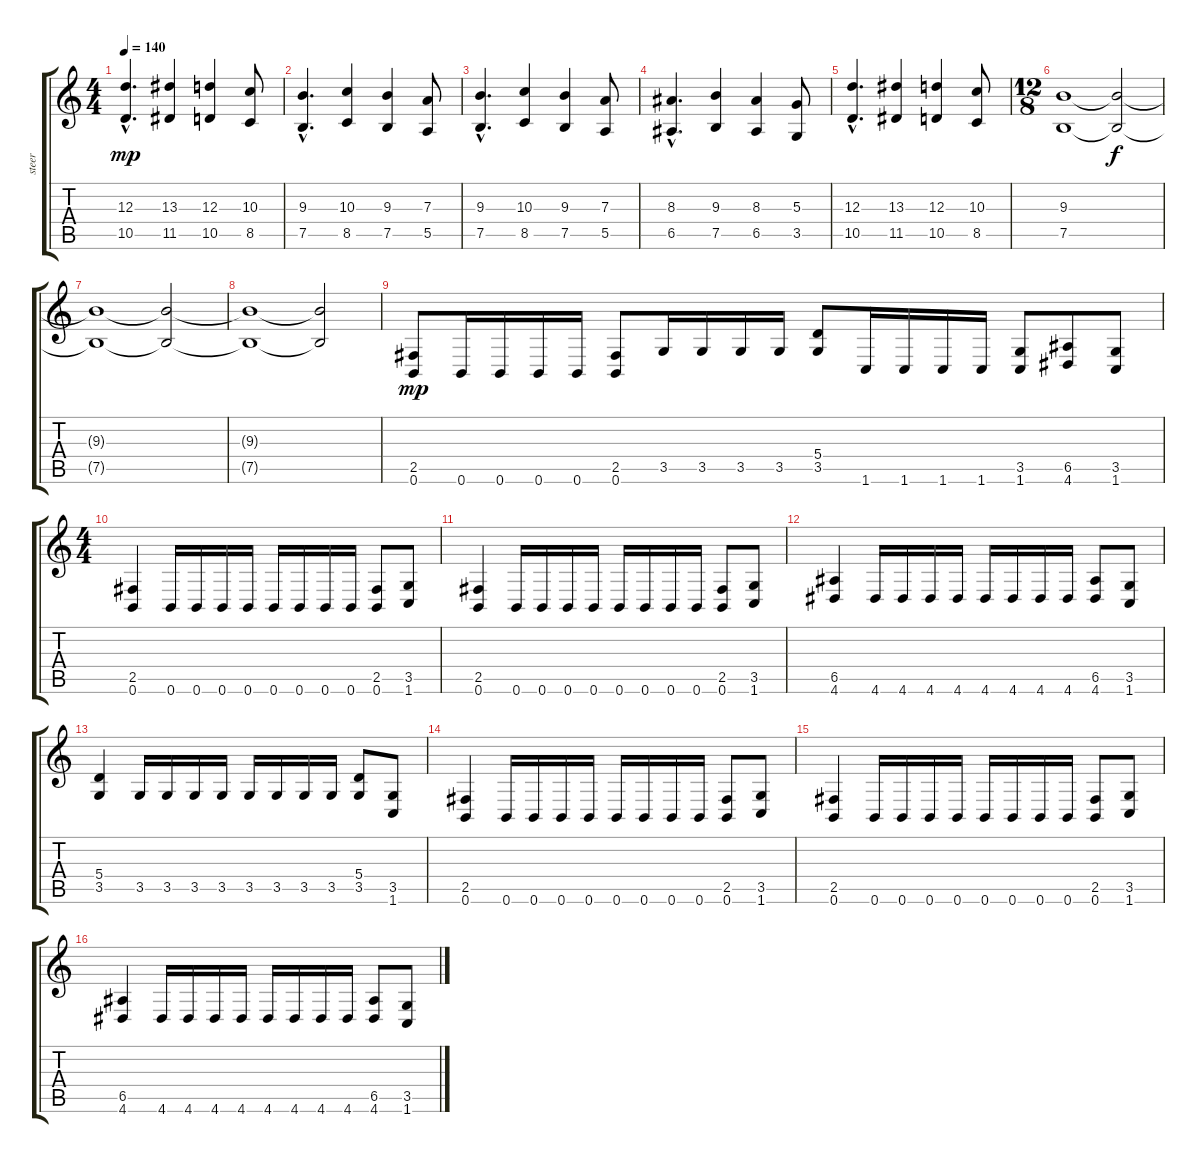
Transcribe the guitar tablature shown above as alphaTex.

\track ("steer" "steer") {instrument overdrivenguitar}
\staff {score tabs}
\tuning (B3 Gb3 D3 A2 E2 B1) {hide}
\ts (4 4)
\tempo 140
\clef g2
\ks c
(12.3{hac} 10.5{hac}).4{d dy mp} (13.3 11.5).4 (12.3 10.5).4 (10.3 8.5).8 |
(9.3{hac} 7.5{hac}).4{d} (10.3 8.5).4 (9.3 7.5).4 (7.3 5.5).8 |
(9.3{hac} 7.5{hac}).4{d} (10.3 8.5).4 (9.3 7.5).4 (7.3 5.5).8 |
(8.3{hac} 6.5{hac}).4{d} (9.3 7.5).4 (8.3 6.5).4 (5.3 3.5).8 |
(12.3{hac} 10.5{hac}).4{d} (13.3 11.5).4 (12.3 10.5).4 (10.3 8.5).8 |
\ts (12 8)
(9.3 7.5).1 (9.3{t} 7.5{t}).2{dy f} |
(9.3{t} 7.5{t}).1 (9.3{t} 7.5{t}).2 |
(9.3{t} 7.5{t}).1 (9.3{t} 7.5{t}).2 |
(2.5 0.6).8{dy mp} 0.6.16 0.6.16 0.6.16 0.6.16 (2.5 0.6).8 3.5.16 3.5.16 3.5.16 3.5.16 (5.4 3.5).8 1.6.16 1.6.16 1.6.16 1.6.16 (3.5 1.6).8 (6.5 4.6).8 (3.5 1.6).8 |
\ts (4 4)
(2.5 0.6).4 0.6.16 0.6.16 0.6.16 0.6.16 0.6.16 0.6.16 0.6.16 0.6.16 (2.5 0.6).8 (3.5 1.6).8 |
(2.5 0.6).4 0.6.16 0.6.16 0.6.16 0.6.16 0.6.16 0.6.16 0.6.16 0.6.16 (2.5 0.6).8 (3.5 1.6).8 |
(6.5 4.6).4 4.6.16 4.6.16 4.6.16 4.6.16 4.6.16 4.6.16 4.6.16 4.6.16 (6.5 4.6).8 (3.5 1.6).8 |
(5.4 3.5).4 3.5.16 3.5.16 3.5.16 3.5.16 3.5.16 3.5.16 3.5.16 3.5.16 (5.4 3.5).8 (3.5 1.6).8 |
(2.5 0.6).4 0.6.16 0.6.16 0.6.16 0.6.16 0.6.16 0.6.16 0.6.16 0.6.16 (2.5 0.6).8 (3.5 1.6).8 |
(2.5 0.6).4 0.6.16 0.6.16 0.6.16 0.6.16 0.6.16 0.6.16 0.6.16 0.6.16 (2.5 0.6).8 (3.5 1.6).8 |
(6.5 4.6).4 4.6.16 4.6.16 4.6.16 4.6.16 4.6.16 4.6.16 4.6.16 4.6.16 (6.5 4.6).8 (3.5 1.6).8
